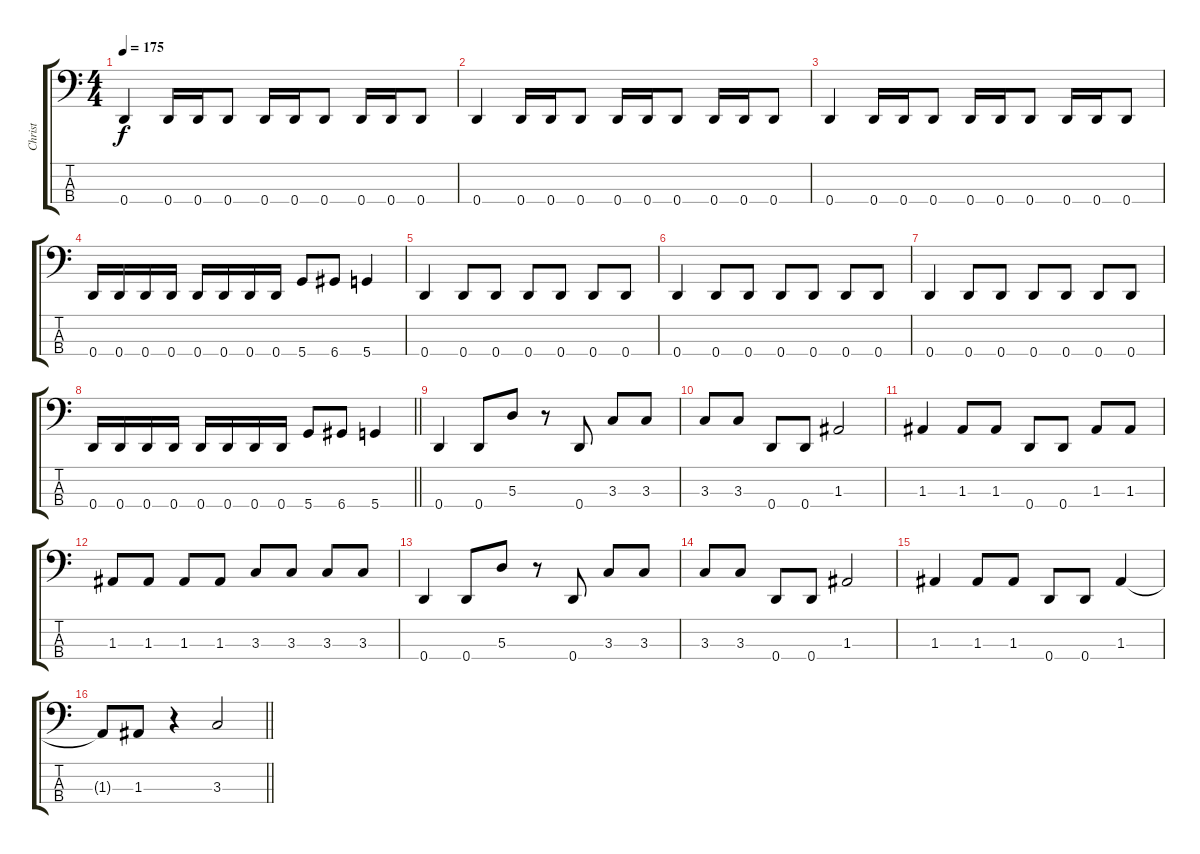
\track ("Christ" "Christ") {instrument electricbasspick}
\staff {score tabs}
\tuning (G2 D2 A1 D1) {hide}
\ts (4 4)
\tempo 175
\clef f4
\ks c
0.4.4{dy f} 0.4.16 0.4.16 0.4.8 0.4.16 0.4.16 0.4.8 0.4.16 0.4.16 0.4.8 |
0.4.4 0.4.16 0.4.16 0.4.8 0.4.16 0.4.16 0.4.8 0.4.16 0.4.16 0.4.8 |
0.4.4 0.4.16 0.4.16 0.4.8 0.4.16 0.4.16 0.4.8 0.4.16 0.4.16 0.4.8 |
0.4.16 0.4.16 0.4.16 0.4.16 0.4.16 0.4.16 0.4.16 0.4.16 5.4.8 6.4.8 5.4.4 |
0.4.4 0.4.8 0.4.8 0.4.8 0.4.8 0.4.8 0.4.8 |
0.4.4 0.4.8 0.4.8 0.4.8 0.4.8 0.4.8 0.4.8 |
0.4.4 0.4.8 0.4.8 0.4.8 0.4.8 0.4.8 0.4.8 |
\barLineRight lightlight
0.4.16 0.4.16 0.4.16 0.4.16 0.4.16 0.4.16 0.4.16 0.4.16 5.4.8 6.4.8 5.4.4 |
0.4.4 0.4.8 5.3.8 r.8 0.4.8 3.3.8 3.3.8 |
3.3.8 3.3.8 0.4.8 0.4.8 1.3.2 |
1.3.4 1.3.8 1.3.8 0.4.8 0.4.8 1.3.8 1.3.8 |
1.3.8 1.3.8 1.3.8 1.3.8 3.3.8 3.3.8 3.3.8 3.3.8 |
0.4.4 0.4.8 5.3.8 r.8 0.4.8 3.3.8 3.3.8 |
3.3.8 3.3.8 0.4.8 0.4.8 1.3.2 |
1.3.4 1.3.8 1.3.8 0.4.8 0.4.8 1.3.4 |
\barLineRight lightlight
1.3{t}.8 1.3.8 r.4 3.3.2
